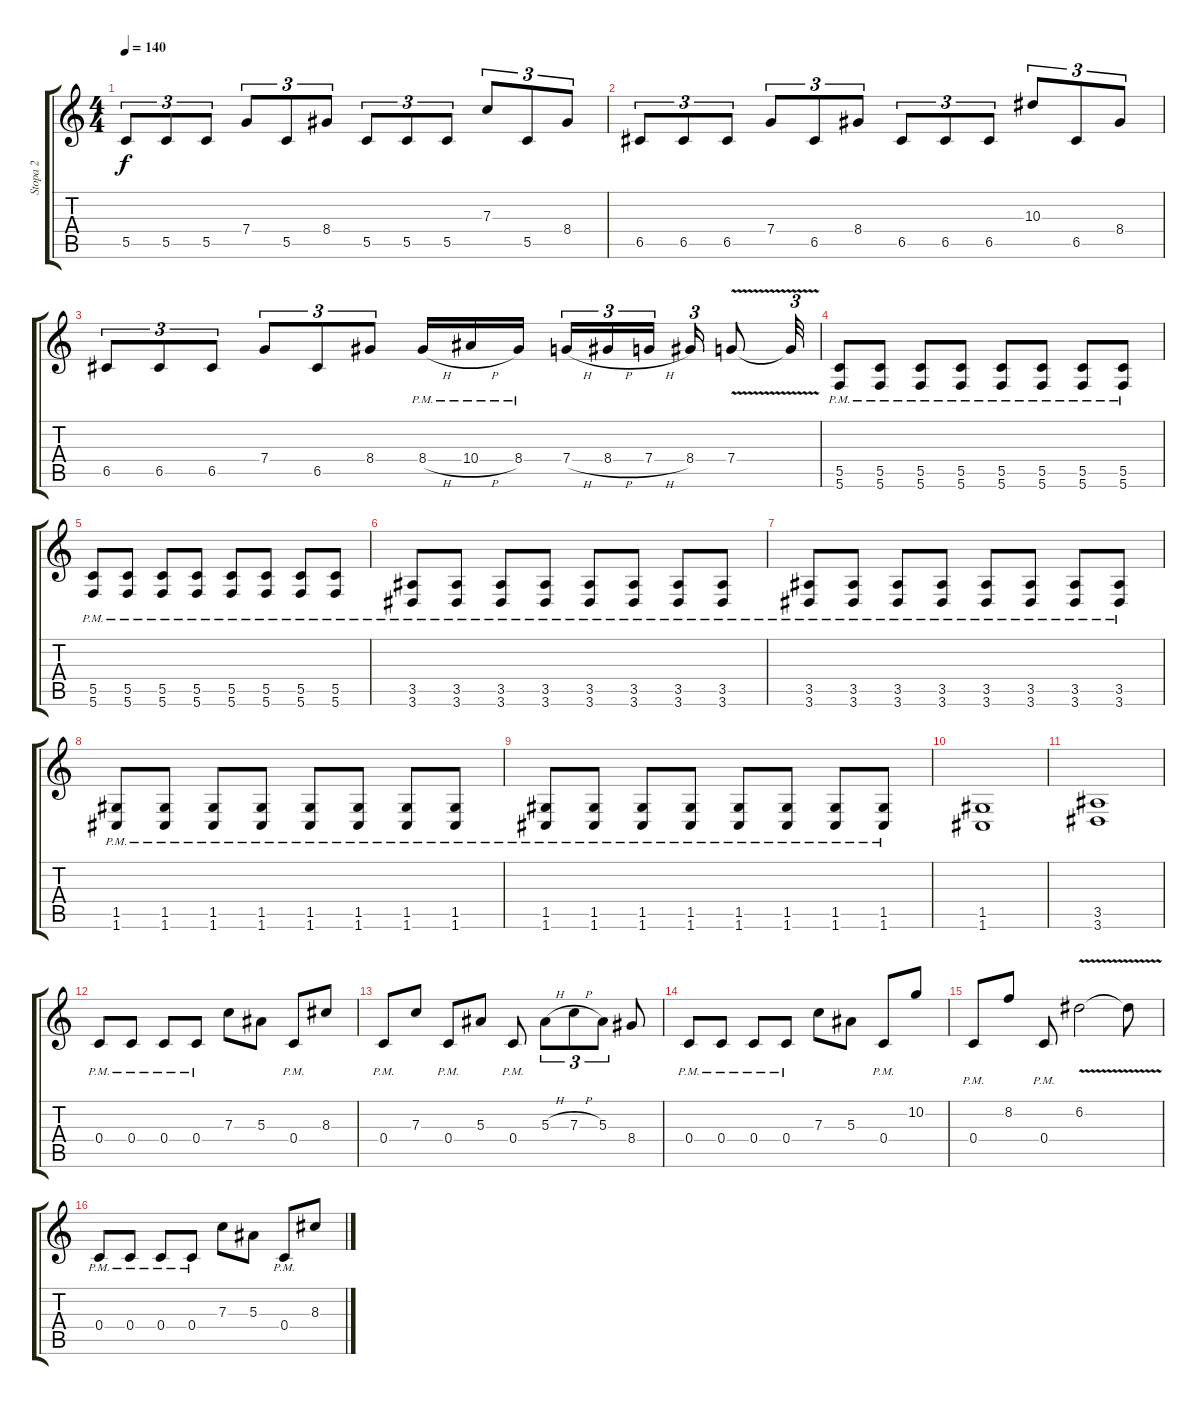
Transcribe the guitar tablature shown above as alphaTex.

\track ("Stopa 2" "Stopa 2") {instrument distortionguitar}
\staff {score tabs}
\tuning (D4 A3 F3 C3 G2 C2) {hide}
\ts (4 4)
\tempo 140
\clef g2
\ks c
5.5.8{tu (3 2) dy f} 5.5.8{tu (3 2)} 5.5.8{tu (3 2)} 7.4.8{tu (3 2)} 5.5.8{tu (3 2)} 8.4.8{tu (3 2)} 5.5.8{tu (3 2)} 5.5.8{tu (3 2)} 5.5.8{tu (3 2)} 7.3.8{tu (3 2)} 5.5.8{tu (3 2)} 8.4.8{tu (3 2)} |
6.5.8{tu (3 2)} 6.5.8{tu (3 2)} 6.5.8{tu (3 2)} 7.4.8{tu (3 2)} 6.5.8{tu (3 2)} 8.4.8{tu (3 2)} 6.5.8{tu (3 2)} 6.5.8{tu (3 2)} 6.5.8{tu (3 2)} 10.3.8{tu (3 2)} 6.5.8{tu (3 2)} 8.4.8{tu (3 2)} |
6.5.8{tu (3 2)} 6.5.8{tu (3 2)} 6.5.8{tu (3 2)} 7.4.8{tu (3 2)} 6.5.8{tu (3 2)} 8.4.8{tu (3 2)} 8.4{h pm}.16 10.4{h pm}.16 8.4{pm}.16{beam splitsecondary} 7.4{h}.16{tu (3 2)} 8.4{h}.16{tu (3 2)} 7.4{h}.16{tu (3 2) beam splitsecondary} 8.4.16{tu (3 2)} 7.4{v}.8 7.4{t}.32{tu (3 2)} |
(5.5{pm} 5.6{pm}).8 (5.5{pm} 5.6{pm}).8 (5.5{pm} 5.6{pm}).8 (5.5{pm} 5.6{pm}).8 (5.5{pm} 5.6{pm}).8 (5.5{pm} 5.6{pm}).8 (5.5{pm} 5.6{pm}).8 (5.5{pm} 5.6{pm}).8 |
(5.5{pm} 5.6{pm}).8 (5.5{pm} 5.6{pm}).8 (5.5{pm} 5.6{pm}).8 (5.5{pm} 5.6{pm}).8 (5.5{pm} 5.6{pm}).8 (5.5{pm} 5.6{pm}).8 (5.5{pm} 5.6{pm}).8 (5.5{pm} 5.6{pm}).8 |
(3.5{pm} 3.6{pm}).8 (3.5{pm} 3.6{pm}).8 (3.5{pm} 3.6{pm}).8 (3.5{pm} 3.6{pm}).8 (3.5{pm} 3.6{pm}).8 (3.5{pm} 3.6{pm}).8 (3.5{pm} 3.6{pm}).8 (3.5{pm} 3.6{pm}).8 |
(3.5{pm} 3.6{pm}).8 (3.5{pm} 3.6{pm}).8 (3.5{pm} 3.6{pm}).8 (3.5{pm} 3.6{pm}).8 (3.5{pm} 3.6{pm}).8 (3.5{pm} 3.6{pm}).8 (3.5{pm} 3.6{pm}).8 (3.5{pm} 3.6{pm}).8 |
(1.5{pm} 1.6{pm}).8 (1.5{pm} 1.6{pm}).8 (1.5{pm} 1.6{pm}).8 (1.5{pm} 1.6{pm}).8 (1.5{pm} 1.6{pm}).8 (1.5{pm} 1.6{pm}).8 (1.5{pm} 1.6{pm}).8 (1.5{pm} 1.6{pm}).8 |
(1.5{pm} 1.6{pm}).8 (1.5{pm} 1.6{pm}).8 (1.5{pm} 1.6{pm}).8 (1.5{pm} 1.6{pm}).8 (1.5{pm} 1.6{pm}).8 (1.5{pm} 1.6{pm}).8 (1.5{pm} 1.6{pm}).8 (1.5{pm} 1.6{pm}).8 |
(1.5 1.6).1 |
(3.5 3.6).1 |
0.4{pm}.8 0.4{pm}.8 0.4{pm}.8 0.4{pm}.8 7.3.8 5.3.8 0.4{pm}.8 8.3.8 |
0.4{pm}.8 7.3.8 0.4{pm}.8 5.3.8 0.4{pm}.8 5.3{h}.8{tu (3 2)} 7.3{h}.8{tu (3 2)} 5.3.8{tu (3 2)} 8.4.8 |
0.4{pm}.8 0.4{pm}.8 0.4{pm}.8 0.4{pm}.8 7.3.8 5.3.8 0.4{pm}.8 10.2.8 |
0.4{pm}.8 8.2.8 0.4{pm}.8 6.2{v}.2 6.2{t}.8 |
0.4{pm}.8 0.4{pm}.8 0.4{pm}.8 0.4{pm}.8 7.3.8 5.3.8 0.4{pm}.8 8.3.8
